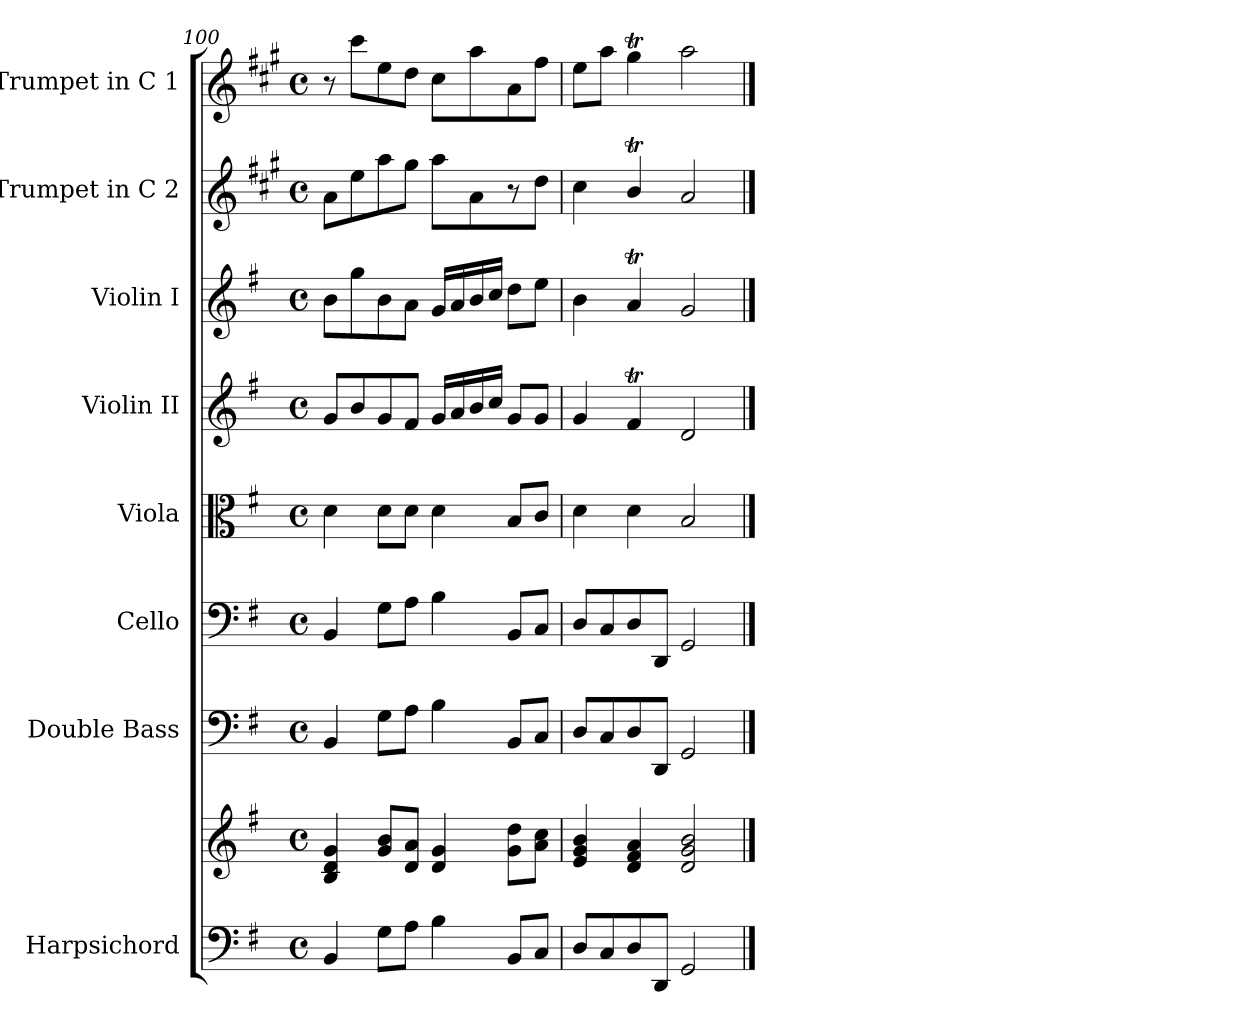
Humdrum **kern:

**kern	**kern	**kern	**kern	**kern	**kern	**kern	**kern	**kern
*part8	*part8	*part7	*part6	*part5	*part4	*part3	*part2	*part1
*staff9	*staff8	*staff7	*staff6	*staff5	*staff4	*staff3	*staff2	*staff1
*I"Harpsichord	*	*I"Double Bass	*I"Cello	*I"Viola	*I"Violin II	*I"Violin I	*I"Trumpet in C 2	*I"Trumpet in C 1
*I'Hpschd.	*	*I'D.B.	*	*I'Vla.	*I'Vln. II	*I'Vln. I	*	*
*clefF4	*clefG2	*clefF4	*clefF4	*clefC3	*clefG2	*clefG2	*clefG2	*clefG2
*	*	*ITrd7c12	*	*	*	*	*ITrd1c2	*ITrd1c2
*k[f#]	*k[f#]	*k[f#]	*k[f#]	*k[f#]	*k[f#]	*k[f#]	*k[f#]	*k[f#]
*G:	*G:	*G:	*G:	*G:	*G:	*G:	*G:	*G:
*M4/4	*M4/4	*M4/4	*M4/4	*M4/4	*M4/4	*M4/4	*M4/4	*M4/4
*met(c)	*met(c)	*met(c)	*met(c)	*met(c)	*met(c)	*met(c)	*met(c)	*met(c)
=100	=100	=100	=100	=100	=100	=100	=100	=100
4BB/	4B/ 4d/ 4g/	4BBB/	4BB/	4d\	8g/L	8b\L	8g\L	8r
.	.	.	.	.	8b/	8gg\	8dd\	8bb\L
8G\L	8g/ 8b/L	8GG\L	8G\L	8d\L	8g/	8b\	8gg\	8dd\
8A\J	8d/ 8a/J	8AA\J	8A\J	8d\J	8f#/J	8a\J	8ff#\J	8cc\J
4B\	4d/ 4g/	4BB\	4B\	4d\	16g/LL	16g/LL	8gg\L	8b\L
.	.	.	.	.	16a/	16a/	.	.
.	.	.	.	.	16b/	16b/	8g\	8gg\
.	.	.	.	.	16cc/JJ	16cc/JJ	.	.
8BB/L	8g\ 8dd\L	8BBB/L	8BB/L	8B/L	8g/L	8dd\L	8r	8g\
8C/J	8a\ 8cc\J	8CC/J	8C/J	8c/J	8g/J	8ee\J	8cc\J	8ee\J
=101	=101	=101	=101	=101	=101	=101	=101	=101
8D/L	4e/ 4g/ 4b/	8DD/L	8D/L	4d\	4g/	4b\	4b\	8dd\L
8C/	.	8CC/	8C/	.	.	.	.	8gg\J
8D/	4d/ 4f#/ 4a/	8DD/	8D/	4d\	4f#t/	4aT/	4aT/	4ff#t\
8DD/J	.	8DDD/J	8DD/J	.	.	.	.	.
2GG/	2d/ 2g/ 2b/	2GGG/	2GG/	2B/	2d/	2g/	2g/	2gg\
==	==	==	==	==	==	==	==	==
*-	*-	*-	*-	*-	*-	*-	*-	*-
